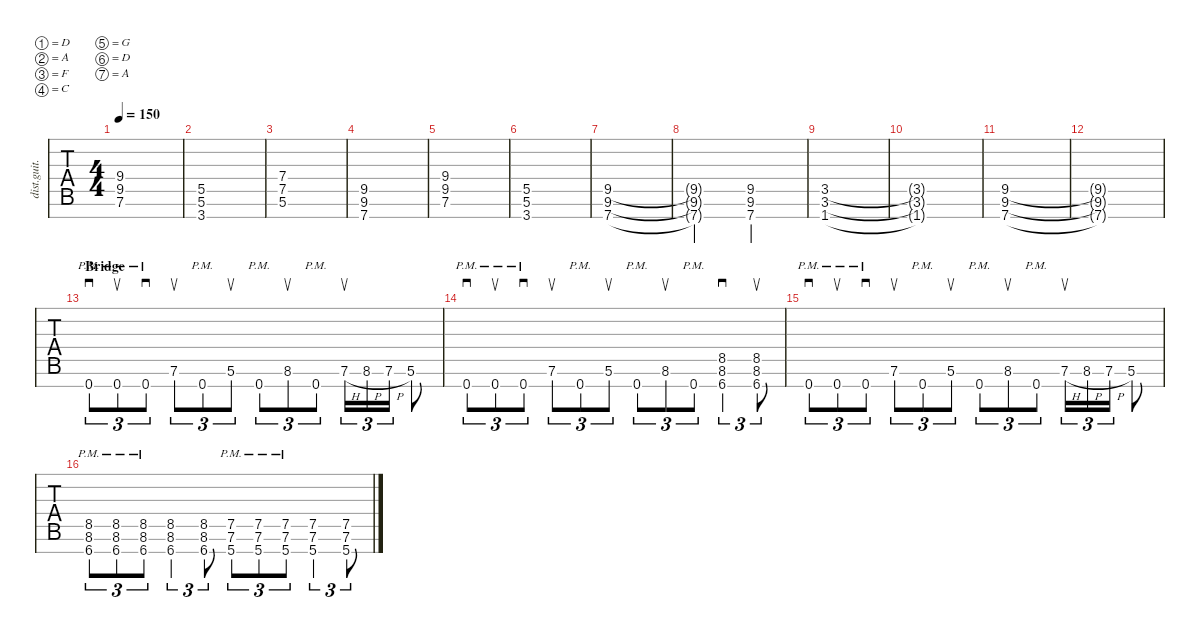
\defaultSystemsLayout 4
\hideDynamics
\bracketExtendMode nobrackets
\otherSystemsTrackNameOrientation horizontal
\track ("Distortion Guitar" "dist.guit.") {solo instrument distortionguitar}
\staff {tabs}
\tuning (D4 A3 F3 C3 G2 D2 A1)
\ts (4 4)
\scale
0.977779
\tempo 150
\accidentals auto
\clef g2
\ottava regular
\simile none
\ks aminor
(7.6 9.5 9.4).1{dy mf beam Up} |
\scale
0.977779 (3.7 5.6 5.5).1{beam Up} |
\scale
0.977779 (5.6 7.5 7.4).1{beam Up} |
\scale
0.977779 (7.7 9.6 9.5).1{beam Up} |
\scale
1.16034 (7.6 9.5 9.4).1{beam Up} |
\scale
0.972042 (3.7 5.6 5.5).1{beam Up} |
\scale
0.972042 (7.7 9.6 9.5).1{beam Up} |
\scale
0.972042 (7.7{t} 9.6{t} 9.5{t}).2{beam Up} (9.6 9.5 7.7).2{beam Up} |
\scale
0.972042 (3.5{acc #} 3.6 1.7{acc #}).1{beam Up} |
\scale
0.972042 (3.5{t acc #} 3.6{t} 1.7{t acc #}).1{beam Up} |
\scale
0.972042 (7.7 9.6 9.5).1{beam Up} |
\scale
1.00741 (7.7{t} 9.6{t} 9.5{t}).1{beam Up} |
\section ("" "Bridge")
\scale
1.07061 0.7{pm}.8{sd tu (3 2) beam Up} 0.7{pm}.8{su tu (3 2) beam Up} 0.7{pm}.8{sd tu (3 2) beam Up} 7.6.8{su tu (3 2) beam Up} 0.7{pm}.8{tu (3 2) beam Up} 5.6.8{su tu (3 2) beam Up} 0.7{pm}.8{tu (3 2) beam Up} 8.6{acc #}.8{su tu (3 2) beam Up} 0.7{pm}.8{tu (3 2) beam Up} 7.6{h}.16{su tu (3 2) beam Up} 8.6{h acc #}.16{tu (3 2) beam Up} 7.6{h}.16{tu (3 2) beam Up} 5.6.8{beam Up} |
\scale
0.976463 0.7{pm}.8{sd tu (3 2) beam Up} 0.7{pm}.8{su tu (3 2) beam Up} 0.7{pm}.8{sd tu (3 2) beam Up} 7.6.8{su tu (3 2) beam Up} 0.7{pm}.8{tu (3 2) beam Up} 5.6.8{su tu (3 2) beam Up} 0.7{pm}.8{tu (3 2) beam Up} 8.6{acc #}.8{su tu (3 2) beam Up} 0.7{pm}.8{tu (3 2) beam Up} (6.7{acc #} 8.6{acc #} 8.5{acc #}).4{sd tu (3 2) beam Up} (6.7{acc #} 8.6{acc #} 8.5{acc #}).8{su tu (3 2) beam Up} |
\scale
0.976463 0.7{pm}.8{sd tu (3 2) beam Up} 0.7{pm}.8{su tu (3 2) beam Up} 0.7{pm}.8{sd tu (3 2) beam Up} 7.6.8{su tu (3 2) beam Up} 0.7{pm}.8{tu (3 2) beam Up} 5.6.8{su tu (3 2) beam Up} 0.7{pm}.8{tu (3 2) beam Up} 8.6{acc #}.8{su tu (3 2) beam Up} 0.7{pm}.8{tu (3 2) beam Up} 7.6{h}.16{su tu (3 2) beam Up} 8.6{h acc #}.16{tu (3 2) beam Up} 7.6{h}.16{tu (3 2) beam Up} 5.6.8{beam Up} |
\scale
0.976463 (6.7{pm acc #} 8.6{pm acc #} 8.5{pm acc #}).8{tu (3 2) beam Up} (6.7{pm acc #} 8.6{pm acc #} 8.5{pm acc #}).8{tu (3 2) beam Up} (6.7{pm acc #} 8.6{pm acc #} 8.5{pm acc #}).8{tu (3 2) beam Up} (6.7{acc #} 8.6{acc #} 8.5{acc #}).4{tu (3 2) beam Up} (6.7{acc #} 8.6{acc #} 8.5{acc #}).8{tu (3 2) beam Up} (5.7{pm} 7.6{pm} 7.5{pm}).8{tu (3 2) beam Up} (5.7{pm} 7.6{pm} 7.5{pm}).8{tu (3 2) beam Up} (5.7{pm} 7.6{pm} 7.5{pm}).8{tu (3 2) beam Up} (5.7 7.6 7.5).4{tu (3 2) beam Up} (5.7 7.6 7.5).8{tu (3 2) beam Up}
